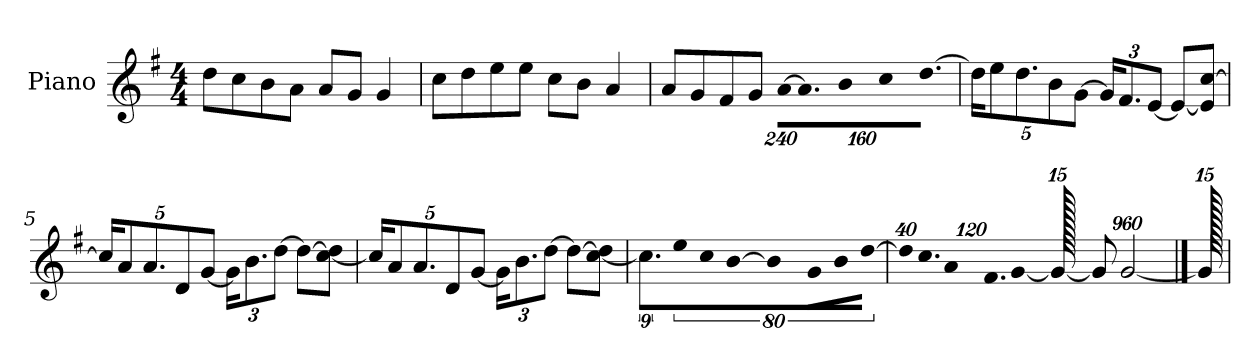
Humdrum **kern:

**kern
*part1
*staff1
*I"Piano
*I'P-no
*clefG2
*k[f#]
*M4/4
*MM90
=1
8dd\L
8cc\
8b\
8a\J
8a/L
8g/J
4g/
=2
8cc\L
8dd\
8ee\
8ee\J
8cc\L
8b\J
4a/
=3
8a/L
8g/
8f#/
8g/J
*Xbrackettup
!LO:N:vis=16
[1920%137a\KL
!LO:N:vis=8.
640%137a\]
!LO:N:vis=16
1920%137b\L
!LO:N:vis=32
640%23cc\K
!LO:N:vis=16.
[960%103dd\JJ
=4
20dd\KL]
10ee\
10.dd\
10b\
[10g\J
24g/KL]
12.f#/
[12e/J
8e/L_
8e/] [8cc/J
!!LO:LB:g=z
=5
20cc/KL]
10a/
10.a/
10d/
[10g/J
24g\KL]
12.b\
[12dd\J
8dd\L_
[8cc\ 8dd\]J
=6
20cc/KL]
10a/
10.a/
10d/
[10g/J
24g\KL]
12.b\
[12dd\J
8dd\L_
[8cc\ 8dd\]J
=7
*brackettup
9.cc\L]
!LO:N:vis=8
640%71ee\
!LO:N:vis=8
640%71cc\
!LO:N:vis=16
[1920%107b\Jk
!LO:N:vis=4
1920%427b\]
!LO:N:vis=8
640%71g\L
!LO:N:vis=8
640%71b\
!LO:N:vis=8
[640%71dd\J
=8
*Xbrackettup
!LO:N:vis=32
640%23dd/KLL]
!LO:N:vis=16.
960%103cc/J
!LO:N:vis=8
960%137a/
!LO:N:vis=16.
960%103f#/L
[384%41g/J
1920g/_
8g/]
[1920%719g/
==9
1920g/]
=
*-
